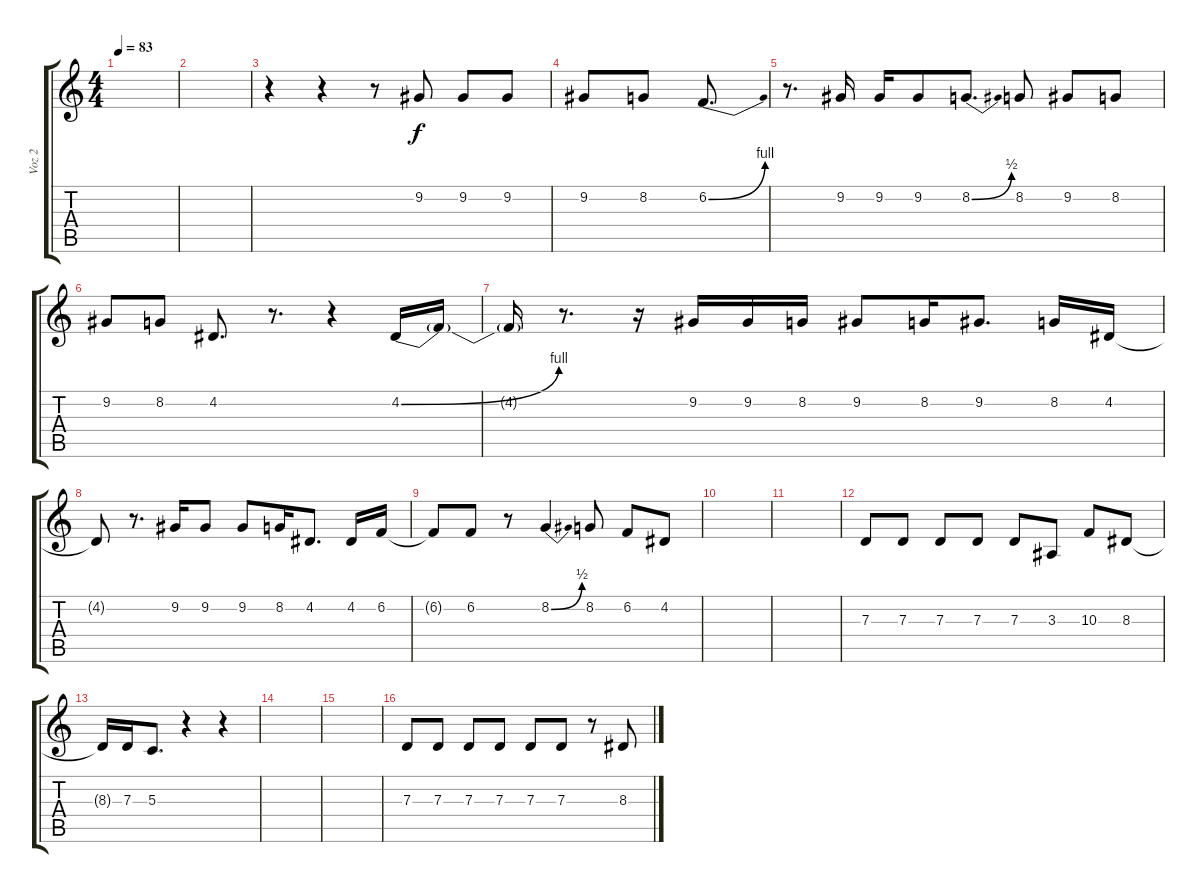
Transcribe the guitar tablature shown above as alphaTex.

\track ("Voz 2" "Voz 2") {instrument tangoaccordion}
\staff {score tabs}
\tuning (E4 B3 G3 D3 A2 E2) {hide}
\ts (4 4)
\tempo 83
\clef g2
\ks c
|
|
r.4 r.4 r.8 9.2.8{volume 16 instrument pad1newage} 9.2.8 9.2.8 |
9.2.8 8.2.8 6.2{be (bend 0 0 60 4)}.8{d} |
r.8{d} 9.2.16 9.2.16 9.2.8 8.2{be (bend 0 0 60 2)}.8{d} 8.2.8 9.2.8 8.2.8 |
9.2.8 8.2.8 4.2.8{d} r.8{d} r.4 4.2{be (bend 0 0 60 4)}.16 4.2{t}.16 |
4.2{t}.16 r.8{d} r.16 9.2.16 9.2.16 8.2.16 9.2.8 8.2.16 9.2.8{d} 8.2.16 4.2.16 |
4.2{t}.8 r.8{d} 9.2.16 9.2.8 9.2.8 8.2.16 4.2.8{d} 4.2.16 6.2.16 |
6.2{t}.8 6.2.8 r.8 8.2{be (bend 0 0 60 2)}.4 8.2.8 6.2.8 4.2.8 |
|
|
7.3.8 7.3.8 7.3.8 7.3.8 7.3.8 3.3.8 10.3.8 8.3.8 |
8.3{t}.16 7.3.16 5.3.8{d} r.4 r.4 |
|
|
7.3.8 7.3.8 7.3.8 7.3.8 7.3.8 7.3.8 r.8 8.3.8
